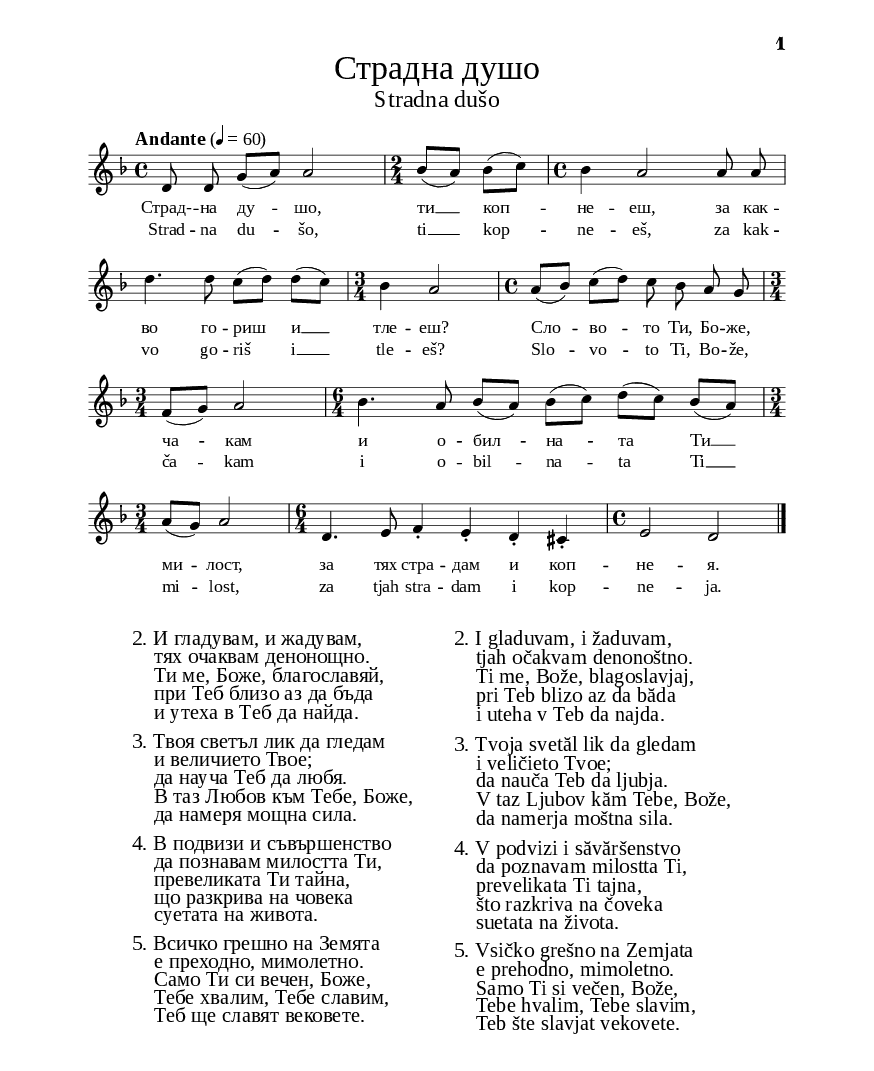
\version "2.24.3"

% include paper part and global functions
\include "include/globals.ily"

\bookpart {
  \label #'ref029
  \tocItem \markup "Страдна душо – Stradna dušo"
  \include "include/bookpart-paper.ily"
  \score {
    \include "include/score-layout.ily"

    \new Voice \absolute {
      \clef treble
      \key d \minor
      \time 4/4
      \tempoFunc "Andante" 4 "60"
      \autoBeamOff

      d'8 d' g'8 ([ a' ]) a'2 | \time 2/4 bes'8 ([ a' ])  bes' ([ c'' ])  |

      \time 4/4 bes'4 a'2 a'8 a' | \break
      d''4. d''8 c'' ([ d'' ]) d'' ([ c'' ]) \time 3/4  bes'4 a'2 |
      \time 4/4  a'8 ([ bes' ]) c'' ([ d'' ]) c'' bes' a' g' |\break
      \time 3/4  f'8 ([ g' ]) a'2 | \time 6/4  bes'4. a'8 bes' ([ a' ]) bes' ([ c'' ]) d'' ([ c'' ]) bes' ([ a' ]) \break |
      \time 3/4  |a'8 ([ g'8 ]) a'2 | \time 6/4  d'4. e'8 f'4\staccato e'4\staccato d'\staccato cis'\staccato | \time 4/4  e'2 d' | \bar "|." \break

    }

    \addlyrics {
      "Страд-" -- на
      ду -- шо, ти __ коп -- не -- еш, за как -- во го --
      риш и __ тле -- еш? Сло -- во -- то Ти, Бо -- же,
      ча -- кам и о -- бил -- на -- та Ти __ ми -- лост,
      за тях стра -- дам и коп -- не -- я.}

      \addlyrics {
        Strad -- na
        du -- šo, ti __ kop -- ne -- eš, za kak -- vo go --
        riš i __ tle -- eš? Slo -- vo -- to Ti, Bo -- že,
        ča -- kam i o -- bil -- na -- ta Ti __ mi -- lost,
        za tjah stra -- dam i kop -- ne -- ja.}



        \header {
          title = \titleFunc "Страдна душо" "Stradna dušo"
        }

        \midi{}

      } % score

      \markup \empty-two

      \markup \abs-fontsize #10 {
        \hspace #6
        \override #`(baseline-skip . ,bgCoupletBaselineSkip)
        \column {
          \line {   2. И гладувам, и жадувам,}

          \line {   "   " тях очаквам денонощно.}

          \line {   "   " Ти ме, Боже, благославяй,}

          \line {   "   " при Теб близо аз да бъда}

          \line {   "   " и утеха в Теб да найда.}
          \vspace #0.5

          \line {   3. Твоя светъл лик да гледам}

          \line {   "   " и величието Твое;}

          \line {   "   " да науча Теб да любя.}

          \line {   "   " В таз Любов към Тебе, Боже,}

          \line {   "   " да намеря мощна сила.}
          \vspace #0.5

          \line {   4. В подвизи и съвършенство}

          \line {   "   " да познавам милостта Ти,}

          \line {   "   " превеликата Ти тайна,}

          \line {   "   " що разкрива на човека}

          \line {   "   " суетата на живота.}

          \vspace #0.5

          \line {    5. Всичко грешно на Земята}

          \line {   "   " е преходно, мимолетно.}

          \line {   "   " Само Ти си вечен, Боже,}

          \line {   "   " Тебе хвалим, Тебе славим,}

          \line {   "   " Теб ще славят вековете.}

        }

        \hspace #5
        \override #`(baseline-skip . ,bgCoupletBaselineSkip)
        \column {
          \line {   2. I gladuvam, i žaduvam,}

          \line {   "   " tjah očakvam denonoštno.}

          \line {   "   " Ti me, Bože, blagoslavjaj,}

          \line {   "   " pri Teb blizo az da băda}

          \line {   "   " i uteha v Teb da najda.}
          \vspace #0.5

          \line {   3. Tvoja svetăl lik da gledam}

          \line {   "   " i veličieto Tvoe;}

          \line {   "   " da nauča Teb da ljubja.}

          \line {   "   " V taz Ljubov kăm Tebe, Bože,}

          \line {   "   " da namerja moštna sila.}
          \vspace #0.5

          \line {   4. V podvizi i săvăršenstvo}

          \line {   "   " da poznavam milostta Ti,}

          \line {   "   " prevelikata Ti tajna,}

          \line {   "   " što razkriva na čoveka}

          \line {   "   " suetata na života.}

          \vspace #0.5

          \line {    5. Vsičko grešno na Zemjata}

          \line {   "   " e prehodno, mimoletno.}

          \line {   "   " Samo Ti si večen, Bože,}

          \line {   "   " Tebe hvalim, Tebe slavim,}

          \line {   "   " Teb šte slavjat vekovete.}

        } %column
      } % markup

      \pageBreak

      % include foreign translation(s) of the song
      \version "2.24.3"

\markup \fill-line { \fontsize #deTitleFontSize "Du, leidende Seele" }
\markup \null
\markup \null
\markup \abs-fontsize #10 {
  \hspace #15
  \override #`(baseline-skip . ,deCoupletBaselineSkip)
  \column {

    \line {  1.  Du, leidende Seele, die du dich sehnst:}

    \line {   "   " Wofür brennst und glühst du? }

    \line {   "   "Auf Dein Wort, oh Gott, warte ich}

    \line {   "   "und auf Deine reiche Barmherzigkeit; }

    \line {   "   "dessentwillen leide ich, nach ihnen sehne ich mich.}

     \vspace #0.5
    \line {   2.  Und ich hungere und ich dürste, }

    \line {   "   "ich erwarte sie Tag und Nacht. }

    \line {   "   "Segne mich, oh Gott, }

    \line {   "   "auf dass ich Dir nahe bin }

    \line {   "   "und Trost bei Dir finde.}

      \vspace #0.5
    \line {   3.  Dein lichtes Antlitz schaue ich und Deine Größe,}

    \line {   "   "auf dass ich Dich lieben lerne. }

    \line {   "   "In dieser Liebe zu Dir, oh Herr, }
     \line {   "   " möge ich machtvolle Kraft finden.}

    \vspace #0.5
    \line { 4.  In den Heldentaten und der Vollkommenheit }

    \line {   "   "möge ich Deine Barmherzigkeit erkennen,}

    \line {   "   "Dein allmächtiges Geheimnis,}

    \line {   "   "das dem Menschen die Eitelkeit des Lebens}

    \line {   "   "offenbart. }

      \vspace #0.5
    \line {   5. Alles Sündige auf der Erde}

    \line {   "   "ist vergänglich und flüchtig.}

    \line {   "   "Nur Du, Gott, bist ewig:}

    \line {   "   "Dich loben wir, Dich lobpreisen wir,}

    \line {   "   "Dich wird lobpreisen die Ewigkeit.}

  }
}


%{
convert-ly (GNU LilyPond) 2.24.0  convert-ly: Processing `'...
Applying conversion: 2.19.2, 2.19.7, 2.19.11, 2.19.16, 2.19.22,
2.19.24, 2.19.28, 2.19.29, 2.19.32, 2.19.40, 2.19.46, 2.19.49,
2.19.80, 2.24.0
%}


    } % bookpart
